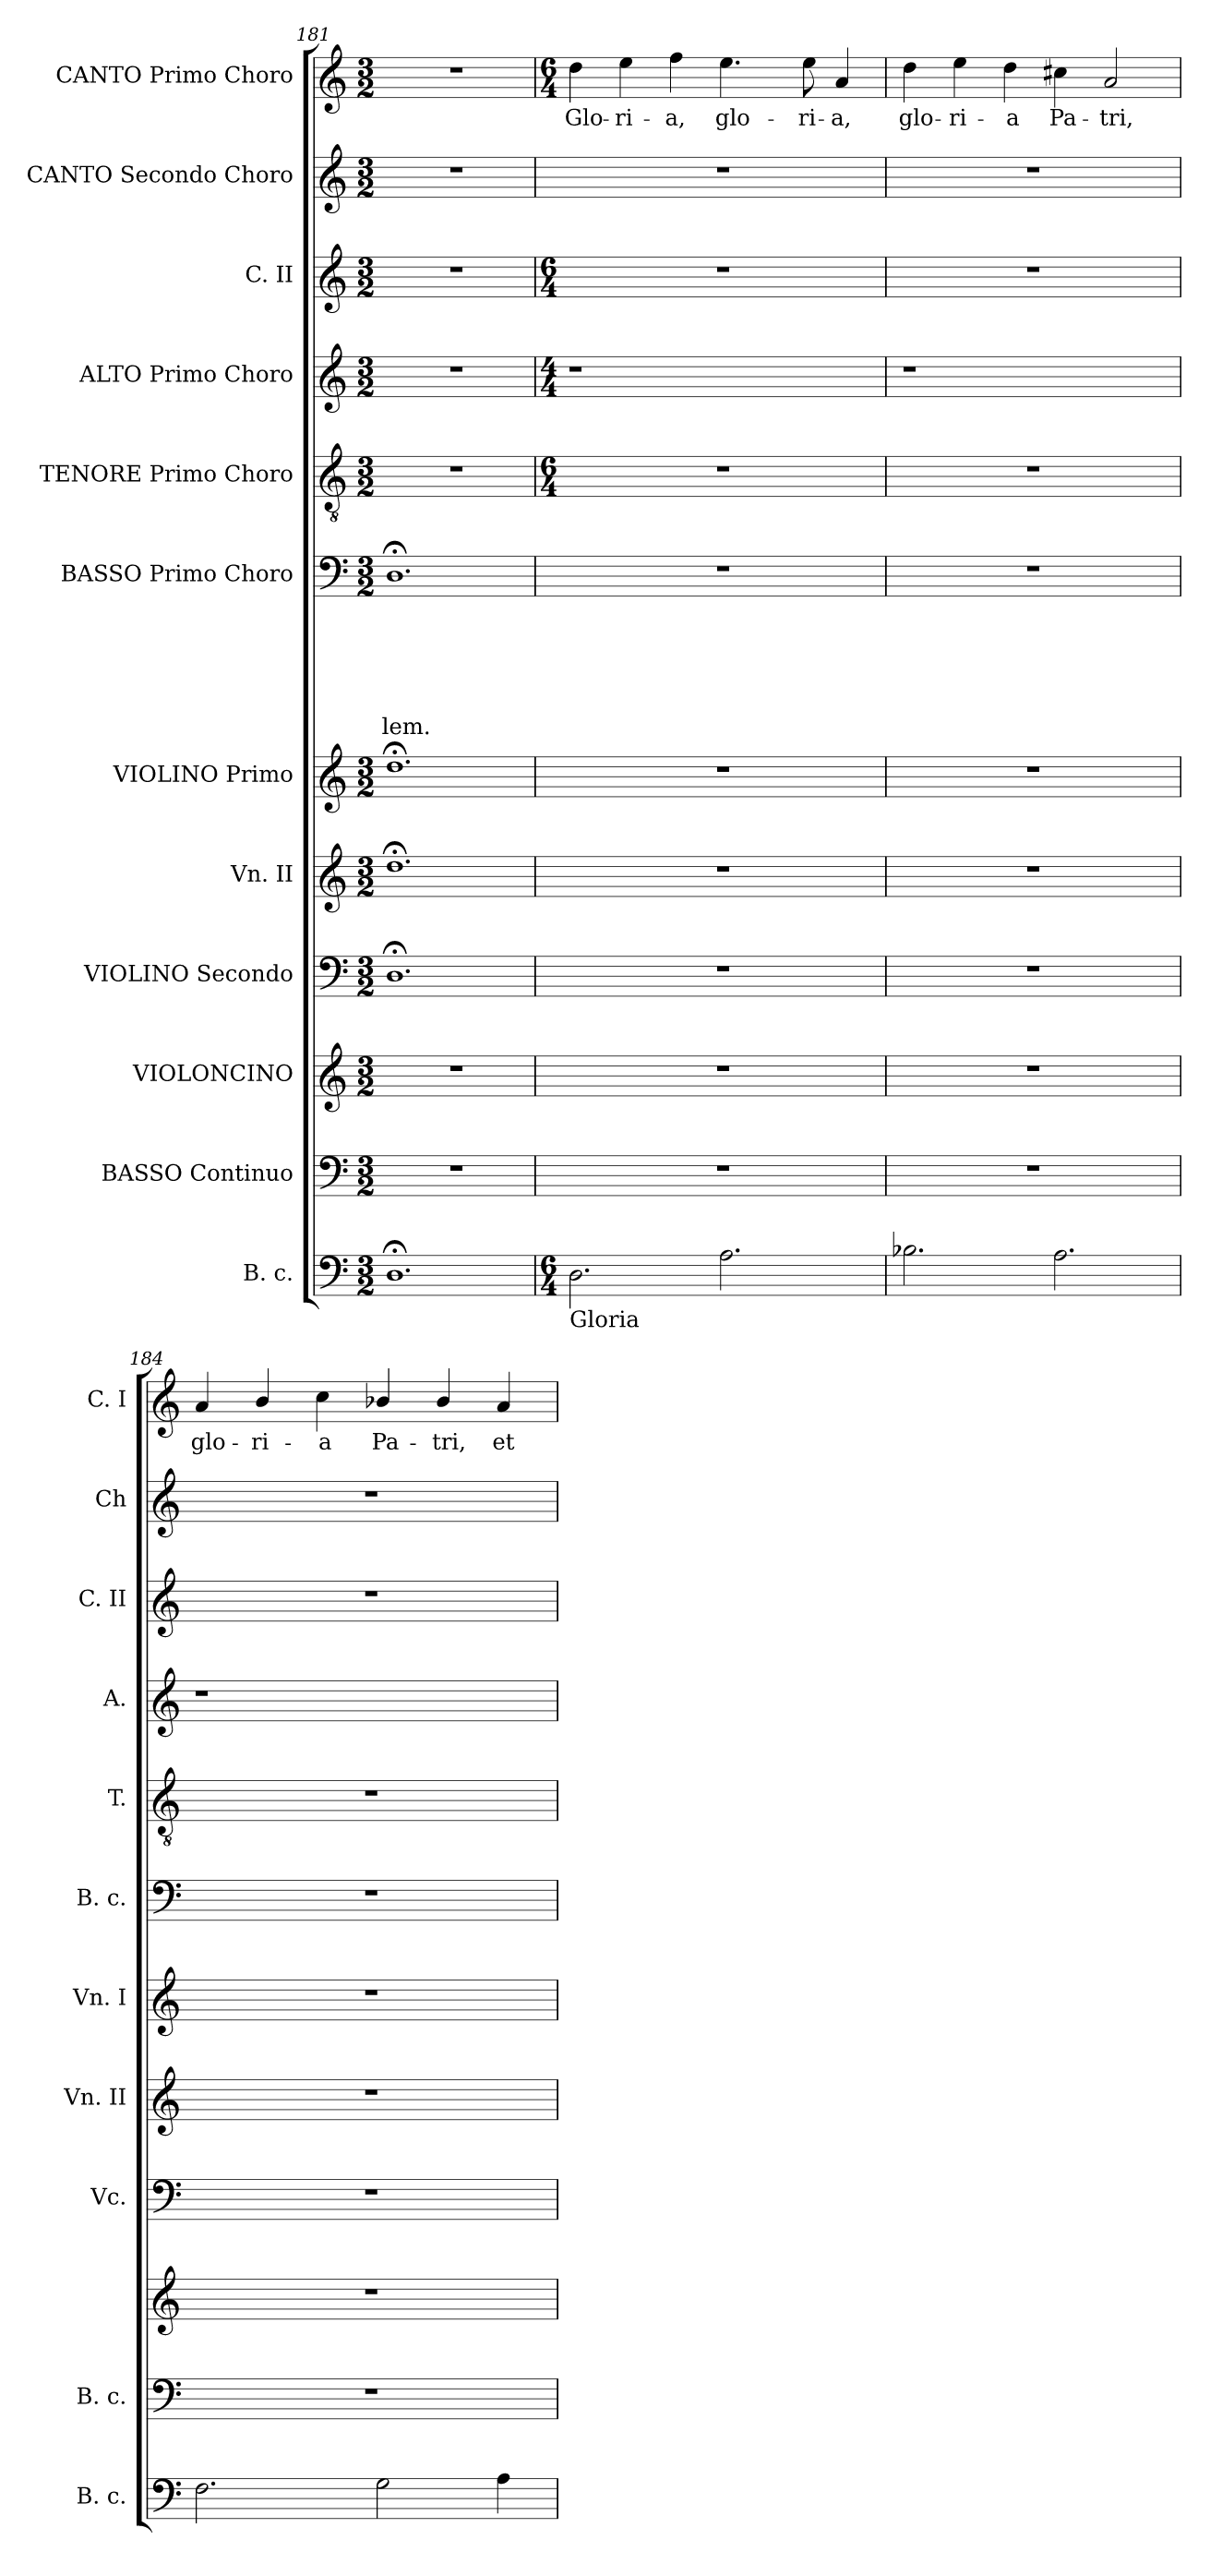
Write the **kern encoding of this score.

**kern	**kern	**kern	**kern	**kern	**kern	**kern	**text	**text	**text	**text	**text	**text	**kern	**kern	**kern	**kern	**kern	**text
*part12	*part11	*part10	*part9	*part8	*part7	*part6	*part6	*part6	*part6	*part6	*part6	*part6	*part5	*part4	*part3	*part2	*part1	*part1
*staff12	*staff11	*staff10	*staff9	*staff8	*staff7	*staff6	*staff6	*staff6	*staff6	*staff6	*staff6	*staff6	*staff5	*staff4	*staff3	*staff2	*staff1	*staff1
*I"B. c.	*I"BASSO Continuo	*I"VIOLONCINO	*I"VIOLINO Secondo	*I"Vn. II	*I"VIOLINO Primo	*I"BASSO Primo Choro	*	*	*	*	*	*	*I"TENORE Primo Choro	*I"ALTO Primo Choro	*I"C. II	*I"CANTO Secondo Choro	*I"CANTO Primo Choro	*
*I'B. c.	*I'B. c.	*	*I'Vc.	*I'Vn. II	*I'Vn. I	*I'B. c.	*	*	*	*	*	*	*I'T.	*I'A.	*I'C. II	*I'Ch	*I'C. I	*
*clefF4	*clefF4	*clefG2	*clefF4	*clefG2	*clefG2	*clefF4	*	*	*	*	*	*	*clefGv2	*clefG2	*clefG2	*clefG2	*clefG2	*
*	*ITrd7c12	*	*	*	*	*	*	*	*	*	*	*	*	*	*	*	*	*
*k[]	*k[]	*k[]	*k[]	*k[]	*k[]	*k[]	*	*	*	*	*	*	*k[]	*k[]	*k[]	*k[]	*k[]	*
*C:	*C:	*C:	*C:	*C:	*C:	*C:	*	*	*	*	*	*	*C:	*C:	*C:	*C:	*C:	*
*M3/2	*M3/2	*M3/2	*M3/2	*M3/2	*M3/2	*M3/2	*	*	*	*	*	*	*M3/2	*M3/2	*M3/2	*M3/2	*M3/2	*
=181	=181	=181	=181	=181	=181	=181	=181	=181	=181	=181	=181	=181	=181	=181	=181	=181	=181	=181
!	!	!	!	!	!	!	!	!	!	!	!	!LO:LY:b	!	!	!	!	!	!
1.D;<	1.r	1.r	1.D;<	1.dd;<	1.dd;<	1.D;<	.	.	.	.	.	-lem.	1.r	1.r	1.r	1.r	1.r	.
!!LO:LB:g=z
=182	=182	=182	=182	=182	=182	=182	=182	=182	=182	=182	=182	=182	=182	=182	=182	=182	=182	=182
*M6/4	*	*	*	*	*	*	*	*	*	*	*	*	*M6/4	*M4/4	*M6/4	*	*M6/4	*
!LO:TX:b:t=Gloria	!	!	!	!	!	!	!	!	!	!	!	!	!	!	!	!	!	!
!	!	!	!	!	!	!	!	!	!	!	!	!	!LO:N:vis=1	!	!	!	!	!LO:LY:b
2.D\	1.r	1.r	1.r	1.r	1.r	1.r	.	.	.	.	.	.	1.r	1r	1.r	1.r	4dd\	Glo-
!	!	!	!	!	!	!	!	!	!	!	!	!	!	!	!	!	!	!LO:LY:b:rj
.	.	.	.	.	.	.	.	.	.	.	.	.	.	.	.	.	4ee\	-ri-
!	!	!	!	!	!	!	!	!	!	!	!	!	!	!	!	!	!	!LO:LY:b
.	.	.	.	.	.	.	.	.	.	.	.	.	.	.	.	.	4ff\	-a,
!	!	!	!	!	!	!	!	!	!	!	!	!	!	!	!	!	!	!LO:LY:b
2.A\	.	.	.	.	.	.	.	.	.	.	.	.	.	.	.	.	4.ee\	glo-
.	.	.	.	.	.	.	.	.	.	.	.	.	.	2ryy	.	.	.	.
!	!	!	!	!	!	!	!	!	!	!	!	!	!	!	!	!	!	!LO:LY:b
.	.	.	.	.	.	.	.	.	.	.	.	.	.	.	.	.	8ee\	-ri-
!	!	!	!	!	!	!	!	!	!	!	!	!	!	!	!	!	!	!LO:LY:b
.	.	.	.	.	.	.	.	.	.	.	.	.	.	.	.	.	4a/	-a,
=183	=183	=183	=183	=183	=183	=183	=183	=183	=183	=183	=183	=183	=183	=183	=183	=183	=183	=183
!	!	!	!	!	!	!	!	!	!	!	!	!	!LO:N:vis=1	!	!	!	!	!LO:LY:b
2.B-X>\	1.r	1.r	1.r	1.r	1.r	1.r	.	.	.	.	.	.	1.r	1r	1.r	1.r	4dd\	glo-
!	!	!	!	!	!	!	!	!	!	!	!	!	!	!	!	!	!	!LO:LY:b
.	.	.	.	.	.	.	.	.	.	.	.	.	.	.	.	.	4ee\	-ri-
!	!	!	!	!	!	!	!	!	!	!	!	!	!	!	!	!	!	!LO:LY:b
.	.	.	.	.	.	.	.	.	.	.	.	.	.	.	.	.	4dd\	-a
!	!	!	!	!	!	!	!	!	!	!	!	!	!	!	!	!	!	!LO:LY:b
2.A\	.	.	.	.	.	.	.	.	.	.	.	.	.	.	.	.	4cc#X\	Pa-
!	!	!	!	!	!	!	!	!	!	!	!	!	!	!	!	!	!	!LO:LY:b
.	.	.	.	.	.	.	.	.	.	.	.	.	.	2ryy	.	.	2a/	-tri,
=184	=184	=184	=184	=184	=184	=184	=184	=184	=184	=184	=184	=184	=184	=184	=184	=184	=184	=184
!	!	!	!	!	!	!	!	!	!	!	!	!	!LO:N:vis=1	!	!	!	!	!LO:LY:b
2.F\	1.r	1.r	1.r	1.r	1.r	1.r	.	.	.	.	.	.	1.r	1r	1.r	1.r	4a/	glo-
!	!	!	!	!	!	!	!	!	!	!	!	!	!	!	!	!	!	!LO:LY:b:rj
.	.	.	.	.	.	.	.	.	.	.	.	.	.	.	.	.	4b/	-ri-
!	!	!	!	!	!	!	!	!	!	!	!	!	!	!	!	!	!	!LO:LY:b
.	.	.	.	.	.	.	.	.	.	.	.	.	.	.	.	.	4cc\	-a
!	!	!	!	!	!	!	!	!	!	!	!	!	!	!	!	!	!	!LO:LY:b
2G\	.	.	.	.	.	.	.	.	.	.	.	.	.	.	.	.	4b-X/	Pa-
!	!	!	!	!	!	!	!	!	!	!	!	!	!	!	!	!	!	!LO:LY:b
.	.	.	.	.	.	.	.	.	.	.	.	.	.	2ryy	.	.	4b-/	-tri,
!	!	!	!	!	!	!	!	!	!	!	!	!	!	!	!	!	!	!LO:LY:b
4A\	.	.	.	.	.	.	.	.	.	.	.	.	.	.	.	.	4a/	et
=	=	=	=	=	=	=	=	=	=	=	=	=	=	=	=	=	=	=
*-	*-	*-	*-	*-	*-	*-	*-	*-	*-	*-	*-	*-	*-	*-	*-	*-	*-	*-
